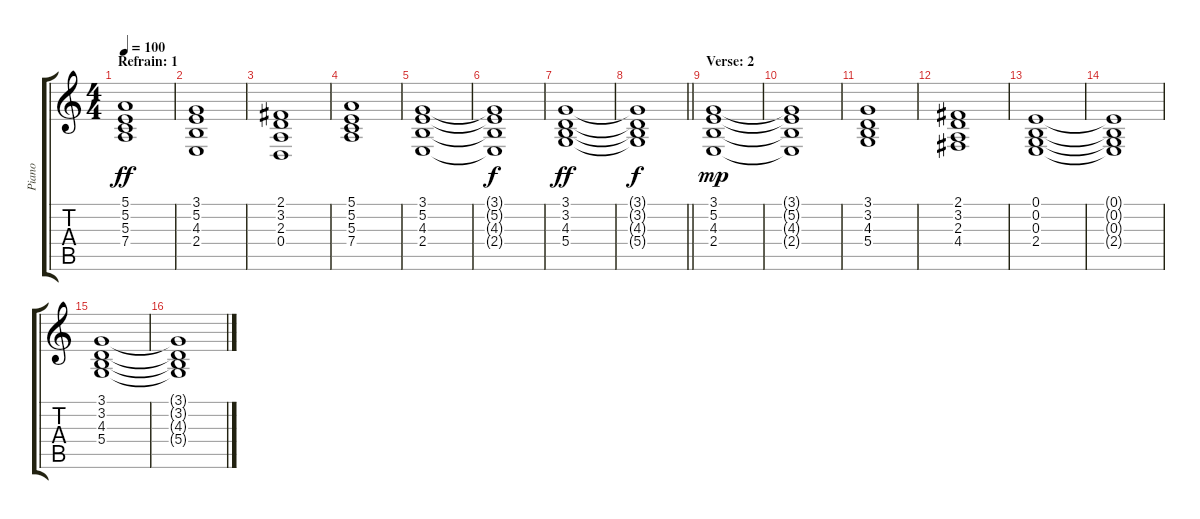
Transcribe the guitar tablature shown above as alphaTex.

\track ("Piano" "Piano") {instrument synthstrings2}
\staff {score tabs}
\tuning (E4 B3 G3 D3 A2 E2) {hide}
\ts (4 4)
\section ("" "Refrain: 1")
\tempo 100
\clef g2
\ks c
(5.1 5.2 5.3 7.4).1{dy ff} |
(3.1 5.2 4.3 2.4).1 |
(2.1 3.2 2.3 0.4).1 |
(5.1 5.2 5.3 7.4).1 |
(3.1 5.2 4.3 2.4).1 |
(3.1{t} 5.2{t} 4.3{t} 2.4{t}).1{dy f} |
(3.1 3.2 4.3 5.4).1{dy ff} |
\barLineRight lightlight
(3.1{t} 3.2{t} 4.3{t} 5.4{t}).1{dy f} |
\section ("" "Verse: 2")
(3.1 5.2 4.3 2.4).1{dy mp} |
(3.1{t} 5.2{t} 4.3{t} 2.4{t}).1 |
(3.1 3.2 4.3 5.4).1 |
(2.1 3.2 2.3 4.4).1 |
(0.1 0.2 0.3 2.4).1 |
(0.1{t} 0.2{t} 0.3{t} 2.4{t}).1 |
(3.1 3.2 4.3 5.4).1 |
(3.1{t} 3.2{t} 4.3{t} 5.4{t}).1
